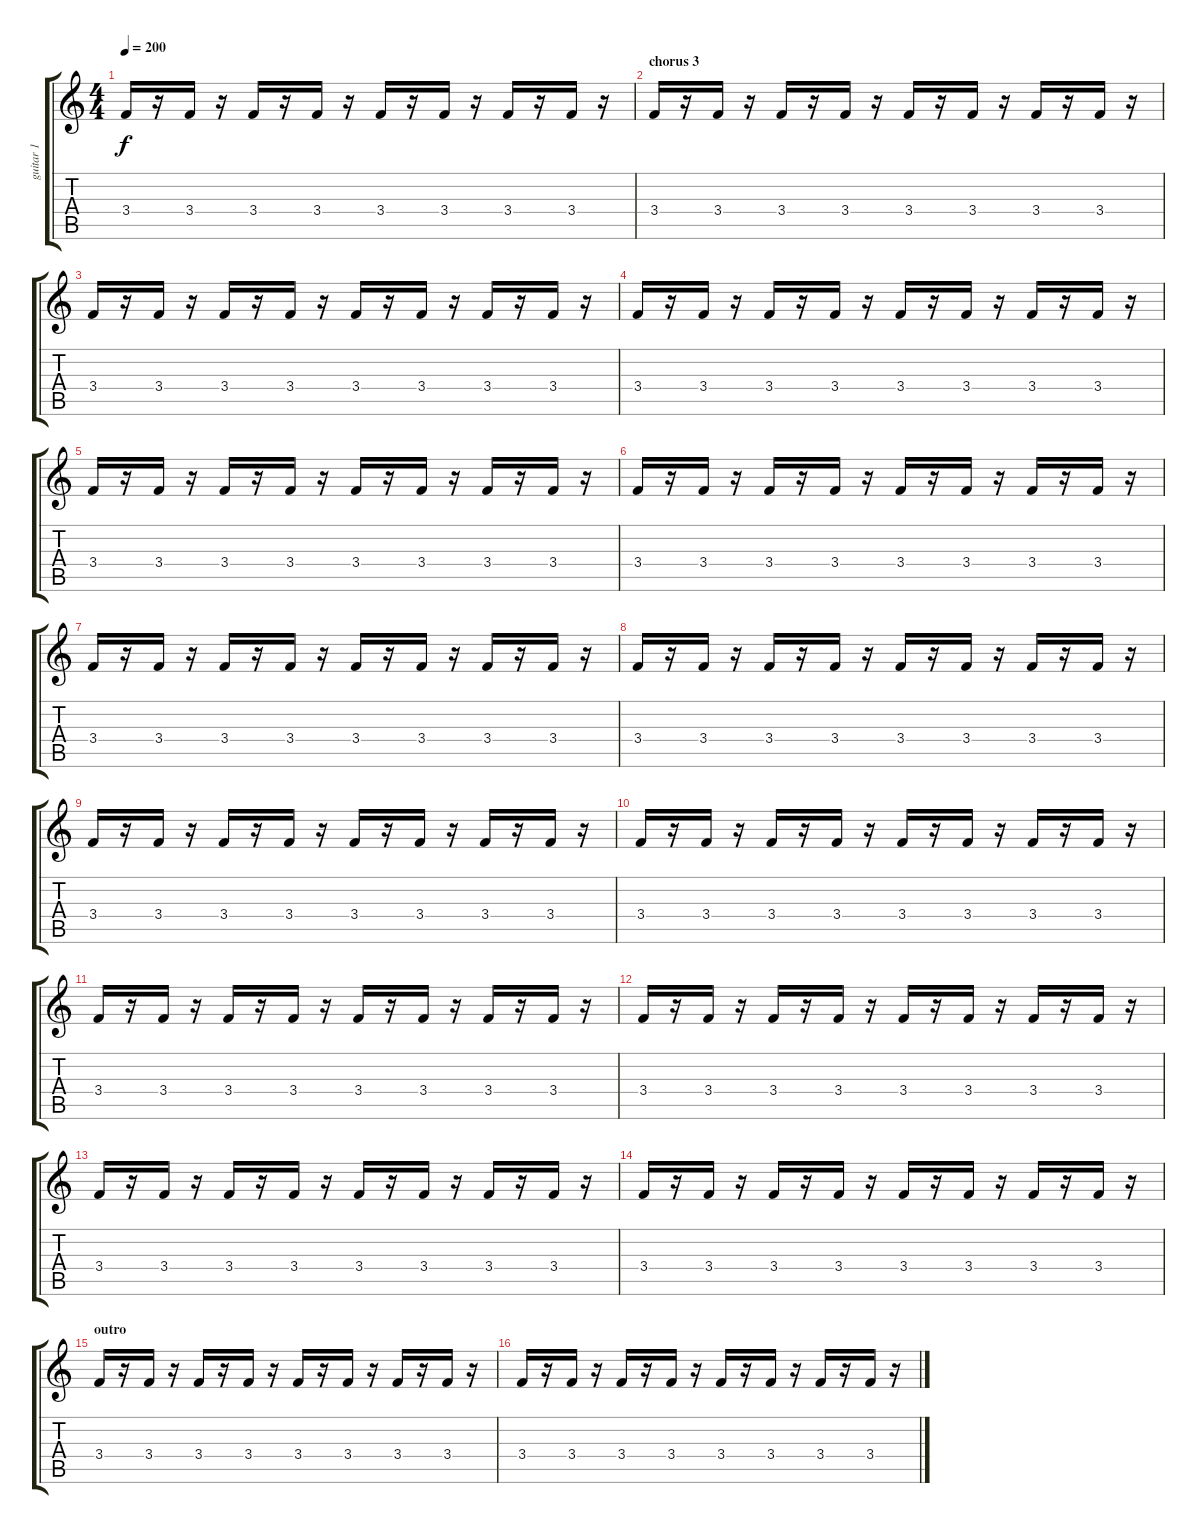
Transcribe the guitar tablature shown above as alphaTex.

\track ("guitar 1" "guitar 1") {instrument electricguitarmuted}
\staff {score tabs}
\tuning (E4 B3 G3 D3 A2 E2) {hide}
\ts (4 4)
\tempo 200
\clef g2
\ks c
3.4.16{dy f} r.16 3.4.16 r.16 3.4.16 r.16 3.4.16 r.16 3.4.16 r.16 3.4.16 r.16 3.4.16 r.16 3.4.16 r.16 |
\section ("" "chorus 3")
3.4.16 r.16 3.4.16 r.16 3.4.16 r.16 3.4.16 r.16 3.4.16 r.16 3.4.16 r.16 3.4.16 r.16 3.4.16 r.16 |
3.4.16 r.16 3.4.16 r.16 3.4.16 r.16 3.4.16 r.16 3.4.16 r.16 3.4.16 r.16 3.4.16 r.16 3.4.16 r.16 |
3.4.16 r.16 3.4.16 r.16 3.4.16 r.16 3.4.16 r.16 3.4.16 r.16 3.4.16 r.16 3.4.16 r.16 3.4.16 r.16 |
3.4.16 r.16 3.4.16 r.16 3.4.16 r.16 3.4.16 r.16 3.4.16 r.16 3.4.16 r.16 3.4.16 r.16 3.4.16 r.16 |
3.4.16 r.16 3.4.16 r.16 3.4.16 r.16 3.4.16 r.16 3.4.16 r.16 3.4.16 r.16 3.4.16 r.16 3.4.16 r.16 |
3.4.16 r.16 3.4.16 r.16 3.4.16 r.16 3.4.16 r.16 3.4.16 r.16 3.4.16 r.16 3.4.16 r.16 3.4.16 r.16 |
3.4.16 r.16 3.4.16 r.16 3.4.16 r.16 3.4.16 r.16 3.4.16 r.16 3.4.16 r.16 3.4.16 r.16 3.4.16 r.16 |
3.4.16 r.16 3.4.16 r.16 3.4.16 r.16 3.4.16 r.16 3.4.16 r.16 3.4.16 r.16 3.4.16 r.16 3.4.16 r.16 |
3.4.16 r.16 3.4.16 r.16 3.4.16 r.16 3.4.16 r.16 3.4.16 r.16 3.4.16 r.16 3.4.16 r.16 3.4.16 r.16 |
3.4.16 r.16 3.4.16 r.16 3.4.16 r.16 3.4.16 r.16 3.4.16 r.16 3.4.16 r.16 3.4.16 r.16 3.4.16 r.16 |
3.4.16 r.16 3.4.16 r.16 3.4.16 r.16 3.4.16 r.16 3.4.16 r.16 3.4.16 r.16 3.4.16 r.16 3.4.16 r.16 |
3.4.16 r.16 3.4.16 r.16 3.4.16 r.16 3.4.16 r.16 3.4.16 r.16 3.4.16 r.16 3.4.16 r.16 3.4.16 r.16 |
3.4.16 r.16 3.4.16 r.16 3.4.16 r.16 3.4.16 r.16 3.4.16 r.16 3.4.16 r.16 3.4.16 r.16 3.4.16 r.16 |
\section ("" "outro")
3.4.16 r.16 3.4.16 r.16 3.4.16 r.16 3.4.16 r.16 3.4.16 r.16 3.4.16 r.16 3.4.16 r.16 3.4.16 r.16 |
3.4.16 r.16 3.4.16 r.16 3.4.16 r.16 3.4.16 r.16 3.4.16 r.16 3.4.16 r.16 3.4.16 r.16 3.4.16 r.16
